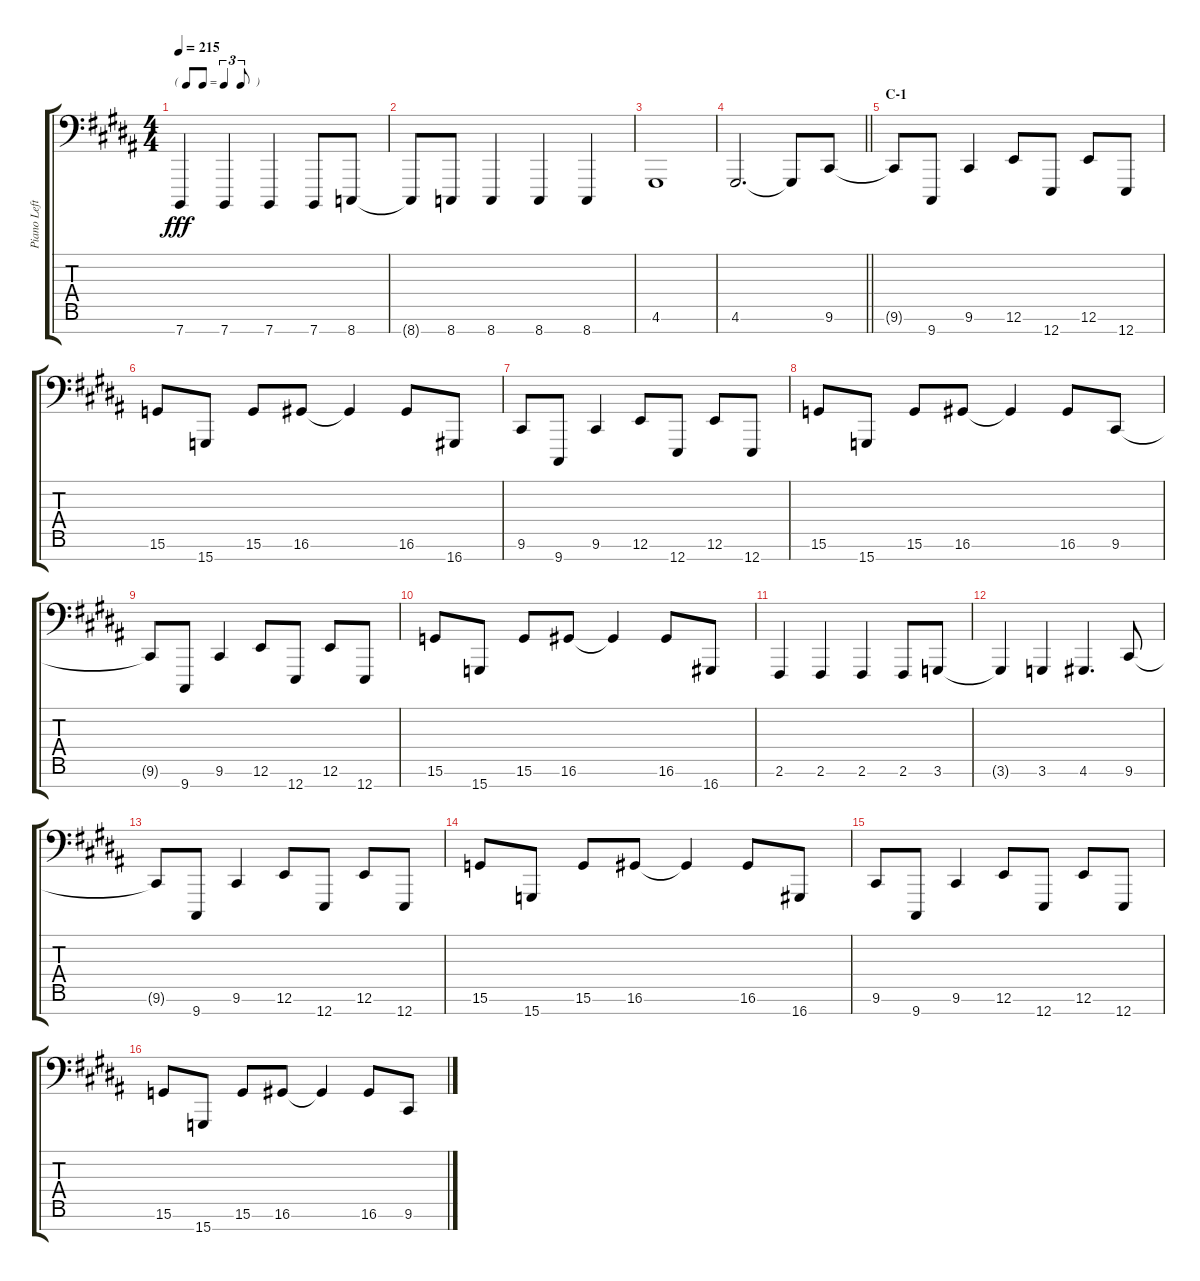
\track ("Piano Left (Kotobuki Tsumugi)" "Piano Left") {instrument acousticgrandpiano}
\staff {score tabs}
\tuning (E4 B3 G3 D3 A2 E1 E0) {hide}
\ts (4 4)
\tf triplet8th
\tempo 215
\clef f4
\ks b
7.7.4{dy fff} 7.7.4 7.7.4 7.7.8 8.7.8 |
8.7{t}.8 8.7.8 8.7.4 8.7.4 8.7.4 |
4.6.1 |
\barLineRight lightlight
4.6.2{d} 4.6{t}.8 9.6.8 |
\section ("" "C-1")
9.6{t}.8 9.7.8 9.6.4 12.6.8 12.7.8 12.6.8 12.7.8 |
15.6.8 15.7.8 15.6.8 16.6.8 16.6{t}.4 16.6.8 16.7.8 |
9.6.8 9.7.8 9.6.4 12.6.8 12.7.8 12.6.8 12.7.8 |
15.6.8 15.7.8 15.6.8 16.6.8 16.6{t}.4 16.6.8 9.6.8 |
9.6{t}.8 9.7.8 9.6.4 12.6.8 12.7.8 12.6.8 12.7.8 |
15.6.8 15.7.8 15.6.8 16.6.8 16.6{t}.4 16.6.8 16.7.8 |
2.6.4 2.6.4 2.6.4 2.6.8 3.6.8 |
3.6{t}.4 3.6.4 4.6.4{d} 9.6.8 |
9.6{t}.8 9.7.8 9.6.4 12.6.8 12.7.8 12.6.8 12.7.8 |
15.6.8 15.7.8 15.6.8 16.6.8 16.6{t}.4 16.6.8 16.7.8 |
9.6.8 9.7.8 9.6.4 12.6.8 12.7.8 12.6.8 12.7.8 |
15.6.8 15.7.8 15.6.8 16.6.8 16.6{t}.4 16.6.8 9.6.8
